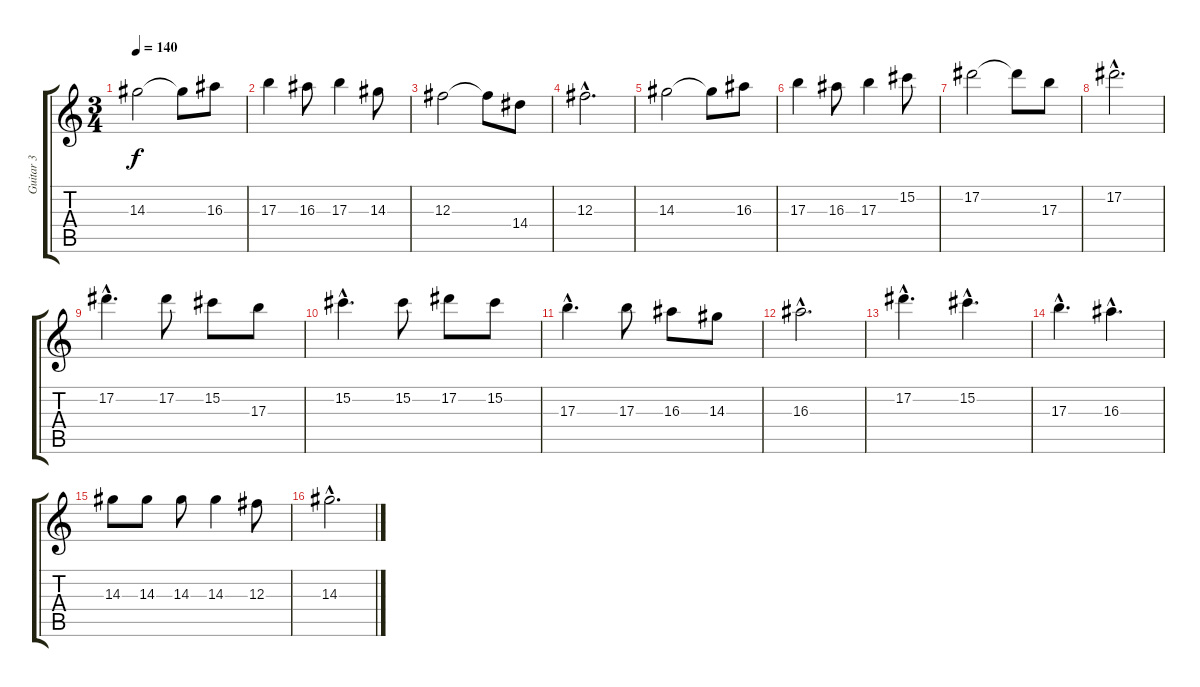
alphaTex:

\track ("Guitar 3" "Guitar 3") {instrument overdrivenguitar}
\staff {score tabs}
\tuning (Eb4 Bb3 Gb3 Db3 Ab2 Eb2) {hide}
\ts (3 4)
\tempo 140
\clef g2
\ks c
14.3.2{dy f} 14.3{t}.8 16.3.8 |
17.3.4 16.3.8 17.3.4 14.3.8 |
12.3.2 12.3{t}.8 14.4.8 |
12.3{hac}.2{d} |
14.3.2 14.3{t}.8 16.3.8 |
17.3.4 16.3.8 17.3.4 15.2.8 |
17.2.2 17.2{t}.8 17.3.8 |
17.2{hac}.2{d} |
17.2{hac}.4{d} 17.2.8 15.2.8 17.3.8 |
15.2{hac}.4{d} 15.2.8 17.2.8 15.2.8 |
17.3{hac}.4{d} 17.3.8 16.3.8 14.3.8 |
16.3{hac}.2{d} |
17.2{hac}.4{d} 15.2{hac}.4{d} |
17.3{hac}.4{d} 16.3{hac}.4{d} |
14.3.8 14.3.8 14.3.8 14.3.4 12.3.8 |
14.3{hac}.2{d}
